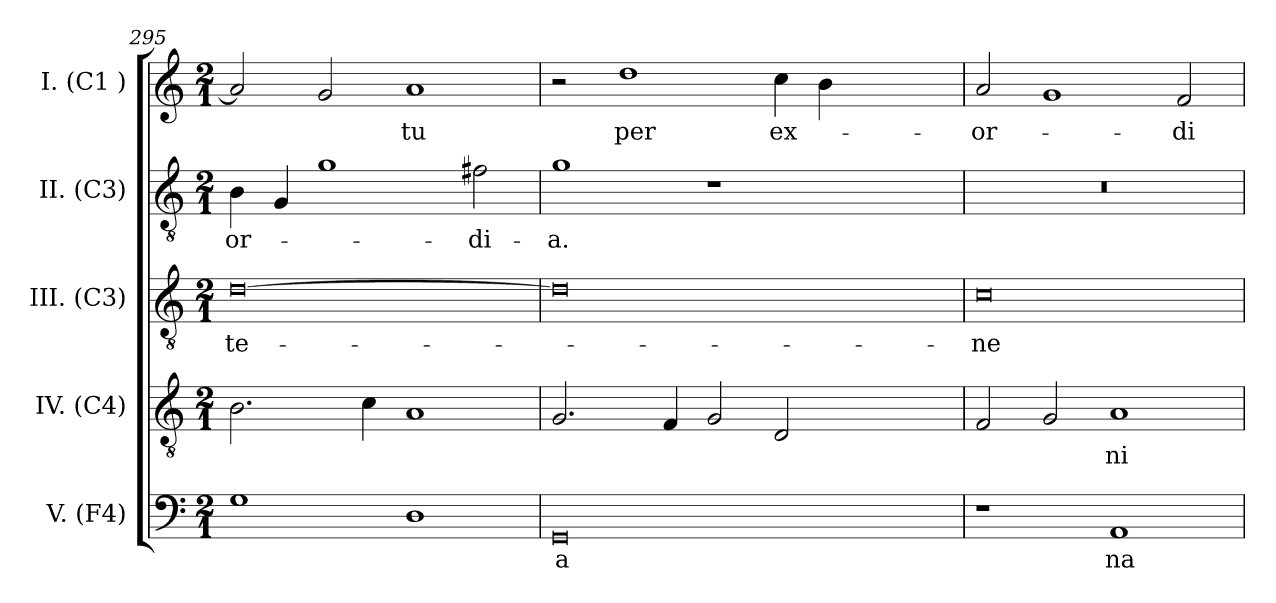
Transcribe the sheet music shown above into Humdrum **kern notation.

**kern	**text	**kern	**text	**kern	**text	**kern	**text	**kern	**text
*part5	*part5	*part4	*part4	*part3	*part3	*part2	*part2	*part1	*part1
*staff5	*staff5	*staff4	*staff4	*staff3	*staff3	*staff2	*staff2	*staff1	*staff1
*I"V. (F4)	*	*I"IV. (C4)	*	*I"III. (C3)	*	*I"II. (C3)	*	*I"I. (C1 )	*
*I'V.	*	*I'IV.	*	*I'III.	*	*I'II.	*	*I'I.	*
*clefF4	*	*clefGv2	*	*clefGv2	*	*clefGv2	*	*clefG2	*
*k[]	*	*k[]	*	*	*	*k[]	*	*k[]	*
*C:	*	*C:	*	*	*	*C:	*	*C:	*
*M2/1	*	*M2/1	*	*M2/1	*	*M2/1	*	*M2/1	*
=295	=295	=295	=295	=295	=295	=295	=295	=295	=295
!	!	!	!	!	!LO:LY:b:rj	!	!LO:LY:b:cj	!	!
1G	.	2.B\	.	[>0d	te-	4B\	-or-	2a/]	.
.	.	.	.	.	.	4G/	.	.	.
.	.	.	.	.	.	1g	.	2g/	.
.	.	4c\	.	.	.	.	.	.	.
!	!	!	!	!	!	!	!	!	!LO:LY:b:cj
1D	.	1A	.	.	.	.	.	1a	-tu
!	!	!	!	!	!	!	!LO:LY:b:cj	!	!
.	.	.	.	.	.	2f#\	-di-	.	.
=296	=296	=296	=296	=296	=296	=296	=296	=296	=296
!	!LO:LY:b:rj	!	!	!	!	!	!LO:LY:b:cj	!	!
0GG	-a	2.G/	.	0d]	.	1g	-a.	2r	.
!	!	!	!	!	!	!	!	!	!LO:LY:b:cj
.	.	.	.	.	.	.	.	1dd	per
.	.	4F/	.	.	.	.	.	.	.
!	!	!	!	!	!	!LO:N:vis=1	!	!	!
.	.	2G/	.	.	.	0r	.	.	.
!	!	!	!	!	!	!	!	!	!LO:LY:b:cj
.	.	2D/	.	.	.	.	.	4cc\	ex-
.	.	.	.	.	.	.	.	4b\	.
1ryy	.	1ryy	.	1ryy	.	.	.	1ryy	.
=297	=297	=297	=297	=297	=297	=297	=297	=297	=297
!	!	!	!	!	!LO:LY:b:cj	!	!	!	!LO:LY:b:cj
1r	.	2F/	.	0c	-ne-	0r	.	2a/	-or-
.	.	2G/	.	.	.	.	.	1g	.
!	!LO:LY:b:cj	!	!LO:LY:b:cj	!	!	!	!	!	!
1AA	na-	1A	-ni-	.	.	.	.	.	.
!	!	!	!	!	!	!	!	!	!LO:LY:b:cj
.	.	.	.	.	.	.	.	2f/	-di-
=	=	=	=	=	=	=	=	=	=
*-	*-	*-	*-	*-	*-	*-	*-	*-	*-
